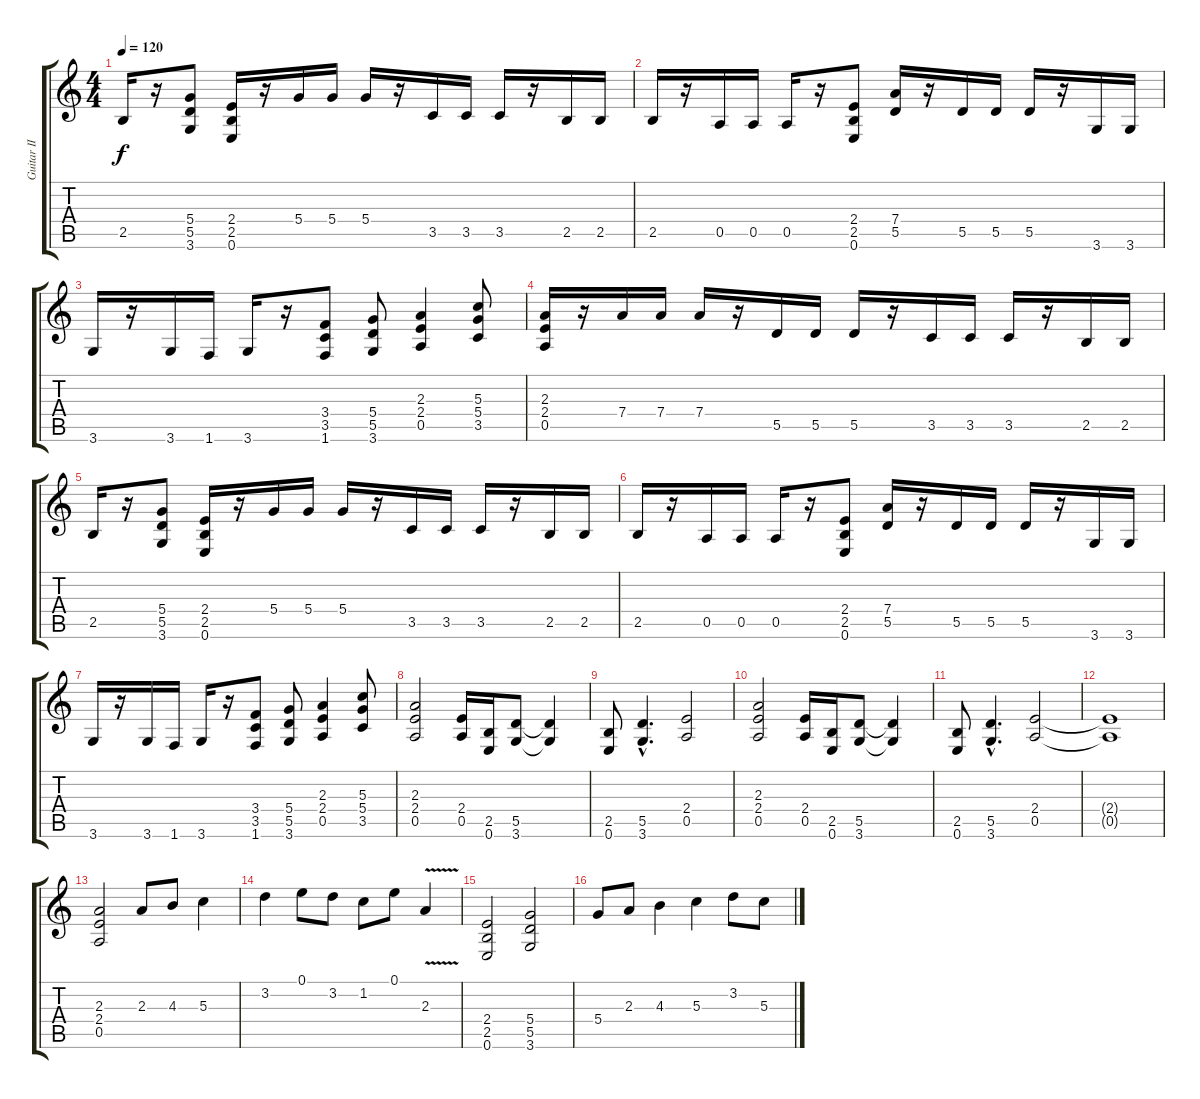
\track ("Guitar II" "Guitar II") {instrument distortionguitar}
\staff {score tabs}
\tuning (E4 B3 G3 D3 A2 E2) {hide}
\ts (4 4)
\tempo 120
\clef g2
\ks c
2.5.16{dy f} r.16 (5.4 5.5 3.6).8 (2.4 2.5 0.6).16 r.16 5.4.16 5.4.16 5.4.16 r.16 3.5.16 3.5.16 3.5.16 r.16 2.5.16 2.5.16 |
2.5.16 r.16 0.5.16 0.5.16 0.5.16 r.16 (2.4 2.5 0.6).8 (7.4 5.5).16 r.16 5.5.16 5.5.16 5.5.16 r.16 3.6.16 3.6.16 |
3.6.16 r.16 3.6.16 1.6.16 3.6.16 r.16 (3.4 3.5 1.6).8 (5.4 5.5 3.6).8 (2.3 2.4 0.5).4 (5.3 5.4 3.5).8 |
(2.3 2.4 0.5).16 r.16 7.4.16 7.4.16 7.4.16 r.16 5.5.16 5.5.16 5.5.16 r.16 3.5.16 3.5.16 3.5.16 r.16 2.5.16 2.5.16 |
2.5.16 r.16 (5.4 5.5 3.6).8 (2.4 2.5 0.6).16 r.16 5.4.16 5.4.16 5.4.16 r.16 3.5.16 3.5.16 3.5.16 r.16 2.5.16 2.5.16 |
2.5.16 r.16 0.5.16 0.5.16 0.5.16 r.16 (2.4 2.5 0.6).8 (7.4 5.5).16 r.16 5.5.16 5.5.16 5.5.16 r.16 3.6.16 3.6.16 |
3.6.16 r.16 3.6.16 1.6.16 3.6.16 r.16 (3.4 3.5 1.6).8 (5.4 5.5 3.6).8 (2.3 2.4 0.5).4 (5.3 5.4 3.5).8 |
(2.3 2.4 0.5).2 (2.4 0.5).16 (2.5 0.6).16 (5.5 3.6).8 (5.5{t} 3.6{t}).4 |
(2.5 0.6).8 (5.5{hac} 3.6{hac}).4{d} (2.4 0.5).2 |
(2.3 2.4 0.5).2 (2.4 0.5).16 (2.5 0.6).16 (5.5 3.6).8 (5.5{t} 3.6{t}).4 |
(2.5 0.6).8 (5.5{hac} 3.6{hac}).4{d} (2.4 0.5).2 |
(2.4{t} 0.5{t}).1 |
(2.3 2.4 0.5).2 2.3.8 4.3.8 5.3.4 |
3.2.4 0.1.8 3.2.8 1.2.8 0.1.8 2.3{v}.4 |
(2.4 2.5 0.6).2 (5.4 5.5 3.6).2 |
5.4.8 2.3.8 4.3.4 5.3.4 3.2.8 5.3.8
